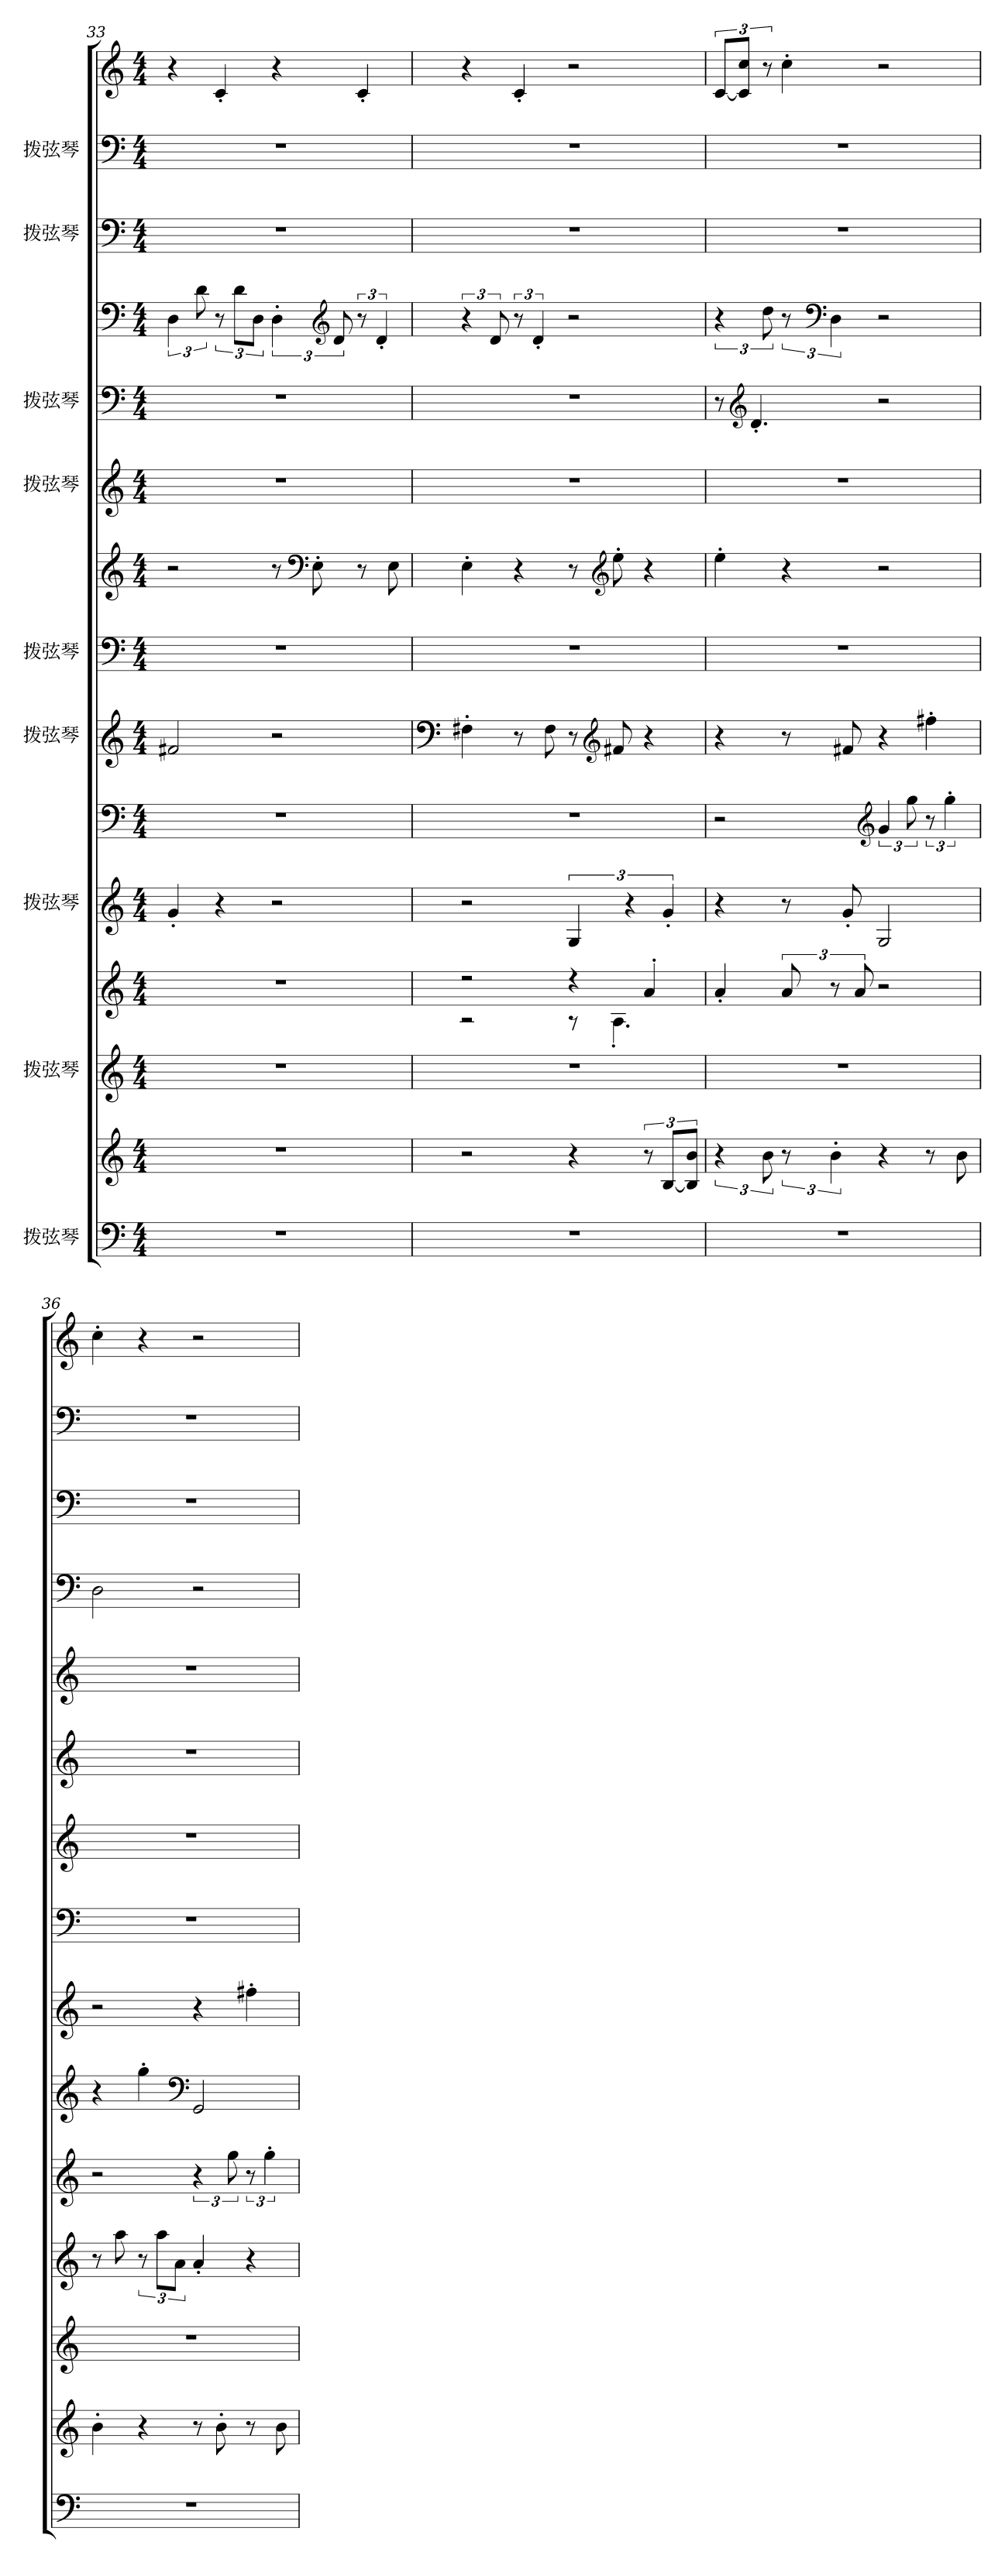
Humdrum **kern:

**kern	**kern	**kern	**kern	**kern	**kern	**kern	**kern	**kern	**kern	**kern	**kern	**kern	**kern	**kern
*part9	*part9	*part8	*part8	*part7	*part7	*part6	*part5	*part5	*part4	*part3	*part3	*part2	*part1	*part1
*staff15	*staff14	*staff13	*staff12	*staff11	*staff10	*staff9	*staff8	*staff7	*staff6	*staff5	*staff4	*staff3	*staff2	*staff1
*I"拨弦琴	*	*I"拨弦琴	*	*I"拨弦琴	*	*I"拨弦琴	*I"拨弦琴	*	*I"拨弦琴	*I"拨弦琴	*	*I"拨弦琴	*I"拨弦琴	*
!!LO:PB:g=z
*clefF4	*clefG2	*clefG2	*clefG2	*clefG2	*clefF4	*clefG2	*clefF4	*clefG2	*clefG2	*clefF4	*clefF4	*clefF4	*clefF4	*clefG2
*k[]	*k[]	*k[]	*k[]	*k[]	*k[]	*k[]	*k[]	*k[]	*k[]	*k[]	*k[]	*k[]	*k[]	*k[]
*M4/4	*M4/4	*M4/4	*M4/4	*M4/4	*M4/4	*M4/4	*M4/4	*M4/4	*M4/4	*M4/4	*M4/4	*M4/4	*M4/4	*M4/4
=33	=33	=33	=33	=33	=33	=33	=33	=33	=33	=33	=33	=33	=33	=33
1r	1r	1r	1r	4g'/	1r	2f#X/	1r	2r	1r	1r	6D\	1r	1r	4r
.	.	.	.	.	.	.	.	.	.	.	12d\	.	.	.
.	.	.	.	4r	.	.	.	.	.	.	12r	.	.	4c'/
.	.	.	.	.	.	.	.	.	.	.	12d\L	.	.	.
.	.	.	.	.	.	.	.	.	.	.	12D\J	.	.	.
.	.	.	.	2r	.	2r	.	8r	.	.	6D'\	.	.	4r
*	*	*	*	*	*	*	*	*clefF4	*	*	*	*	*	*
.	.	.	.	.	.	.	.	8E'\	.	.	.	.	.	.
*	*	*	*	*	*	*	*	*	*	*	*clefG2	*	*	*
.	.	.	.	.	.	.	.	.	.	.	12d/	.	.	.
.	.	.	.	.	.	.	.	8r	.	.	12r	.	.	4c'/
.	.	.	.	.	.	.	.	.	.	.	6d'/	.	.	.
.	.	.	.	.	.	.	.	8E\	.	.	.	.	.	.
=34	=34	=34	=34	=34	=34	=34	=34	=34	=34	=34	=34	=34	=34	=34
*	*	*	*	*	*	*clefF4	*	*	*	*	*	*	*	*
*	*	*	*^	*	*	*	*	*	*	*	*	*	*	*
1r	2r	1r	2r	2r	2r	1r	4F#X'\	1r	4E'\	1r	1r	6r	1r	1r	4r
.	.	.	.	.	.	.	.	.	.	.	.	12d/	.	.	.
.	.	.	.	.	.	.	8r	.	4r	.	.	12r	.	.	4c'/
.	.	.	.	.	.	.	.	.	.	.	.	6d'/	.	.	.
.	.	.	.	.	.	.	8F#\	.	.	.	.	.	.	.	.
.	4r	.	4r	8r	6G/	.	8r	.	8r	.	.	2r	.	.	2r
*	*	*	*	*	*	*	*clefG2	*	*clefG2	*	*	*	*	*	*
.	.	.	.	4.A'\	.	.	8f#X/	.	8ee'\	.	.	.	.	.	.
.	.	.	.	.	6r	.	.	.	.	.	.	.	.	.	.
.	12r	.	4a'/	.	.	.	4r	.	4r	.	.	.	.	.	.
.	[12B/L	.	.	.	6g'/	.	.	.	.	.	.	.	.	.	.
.	12B/] 12b/J	.	.	.	.	.	.	.	.	.	.	.	.	.	.
*	*	*	*v	*v	*	*	*	*	*	*	*	*	*	*	*
=35	=35	=35	=35	=35	=35	=35	=35	=35	=35	=35	=35	=35	=35	=35
1r	6r	1r	4a'/	4r	2r	4r	1r	4ee'\	1r	8r	6r	1r	1r	[12c/L
.	.	.	.	.	.	.	.	.	.	.	.	.	.	12c/] 12cc/J
*	*	*	*	*	*	*	*	*	*	*clefG2	*	*	*	*
.	.	.	.	.	.	.	.	.	.	4.d'/	.	.	.	.
.	12b\	.	.	.	.	.	.	.	.	.	12dd\	.	.	12r
.	12r	.	12a/	8r	.	8r	.	4r	.	.	12r	.	.	4cc'\
*	*	*	*	*	*	*	*	*	*	*	*clefF4	*	*	*
.	6b'\	.	12r	.	.	.	.	.	.	.	6D\	.	.	.
.	.	.	.	8g'/	.	8f#X/	.	.	.	.	.	.	.	.
.	.	.	12a/	.	.	.	.	.	.	.	.	.	.	.
*	*	*	*	*	*clefG2	*	*	*	*	*	*	*	*	*
.	4r	.	2r	2G/	6g/	4r	.	2r	.	2r	2r	.	.	2r
.	.	.	.	.	12gg\	.	.	.	.	.	.	.	.	.
.	8r	.	.	.	12r	4ff#X'\	.	.	.	.	.	.	.	.
.	.	.	.	.	6gg'\	.	.	.	.	.	.	.	.	.
.	8b\	.	.	.	.	.	.	.	.	.	.	.	.	.
!!LO:PB:g=z
=36	=36	=36	=36	=36	=36	=36	=36	=36	=36	=36	=36	=36	=36	=36
1r	4b'\	1r	8r	2r	4r	2r	1r	1r	1r	1r	2D\	1r	1r	4cc'\
.	.	.	8aa\	.	.	.	.	.	.	.	.	.	.	.
.	4r	.	12r	.	4gg'\	.	.	.	.	.	.	.	.	4r
.	.	.	12aa\L	.	.	.	.	.	.	.	.	.	.	.
.	.	.	12a\J	.	.	.	.	.	.	.	.	.	.	.
*	*	*	*	*	*clefF4	*	*	*	*	*	*	*	*	*
.	8r	.	4a'/	6r	2GG/	4r	.	.	.	.	2r	.	.	2r
.	8b'\	.	.	.	.	.	.	.	.	.	.	.	.	.
.	.	.	.	12gg\	.	.	.	.	.	.	.	.	.	.
.	8r	.	4r	12r	.	4ff#X'\	.	.	.	.	.	.	.	.
.	.	.	.	6gg'\	.	.	.	.	.	.	.	.	.	.
.	8b\	.	.	.	.	.	.	.	.	.	.	.	.	.
=	=	=	=	=	=	=	=	=	=	=	=	=	=	=
*-	*-	*-	*-	*-	*-	*-	*-	*-	*-	*-	*-	*-	*-	*-
